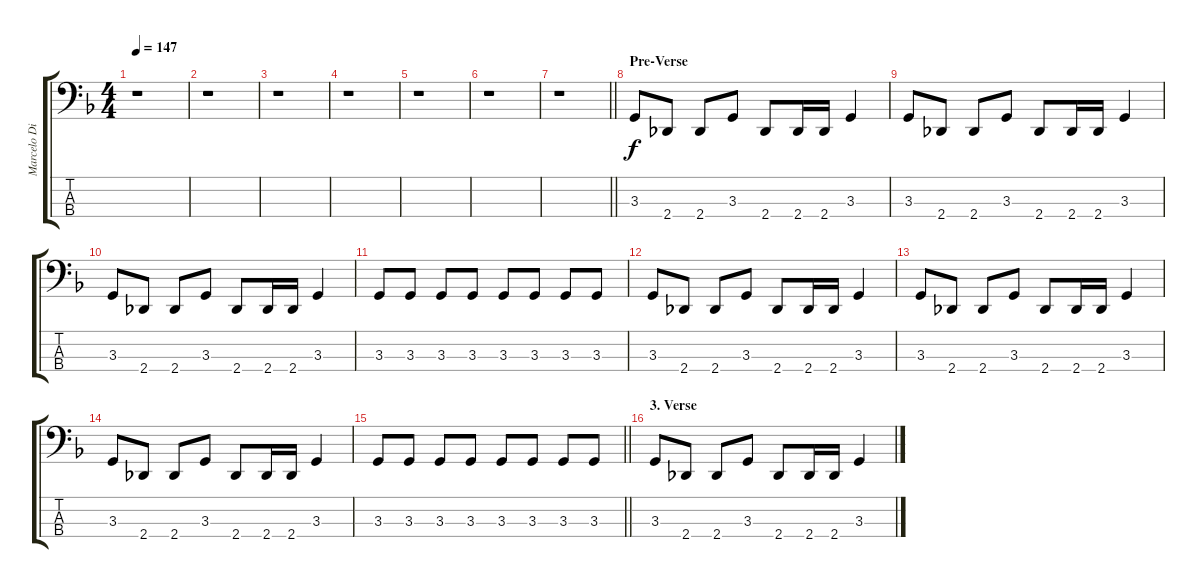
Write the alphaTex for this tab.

\track ("Marcelo Dias (Bass)" "Marcelo Di") {instrument electricbasspick}
\staff {score tabs}
\tuning (D2 A1 E1 B0) {hide}
\ts (4 4)
\tempo 147
\clef f4
\ks f
r.1{dy f} |
r.1 |
r.1 |
r.1 |
r.1 |
r.1 |
\barLineRight lightlight
r.1 |
\section ("" "Pre-Verse")
3.3.8 2.4.8 2.4.8 3.3.8 2.4.8 2.4.16 2.4.16 3.3.4 |
3.3.8 2.4.8 2.4.8 3.3.8 2.4.8 2.4.16 2.4.16 3.3.4 |
3.3.8 2.4.8 2.4.8 3.3.8 2.4.8 2.4.16 2.4.16 3.3.4 |
3.3.8 3.3.8 3.3.8 3.3.8 3.3.8 3.3.8 3.3.8 3.3.8 |
3.3.8 2.4.8 2.4.8 3.3.8 2.4.8 2.4.16 2.4.16 3.3.4 |
3.3.8 2.4.8 2.4.8 3.3.8 2.4.8 2.4.16 2.4.16 3.3.4 |
3.3.8 2.4.8 2.4.8 3.3.8 2.4.8 2.4.16 2.4.16 3.3.4 |
\barLineRight lightlight
3.3.8 3.3.8 3.3.8 3.3.8 3.3.8 3.3.8 3.3.8 3.3.8 |
\section ("" "3. Verse")
3.3.8 2.4.8 2.4.8 3.3.8 2.4.8 2.4.16 2.4.16 3.3.4
